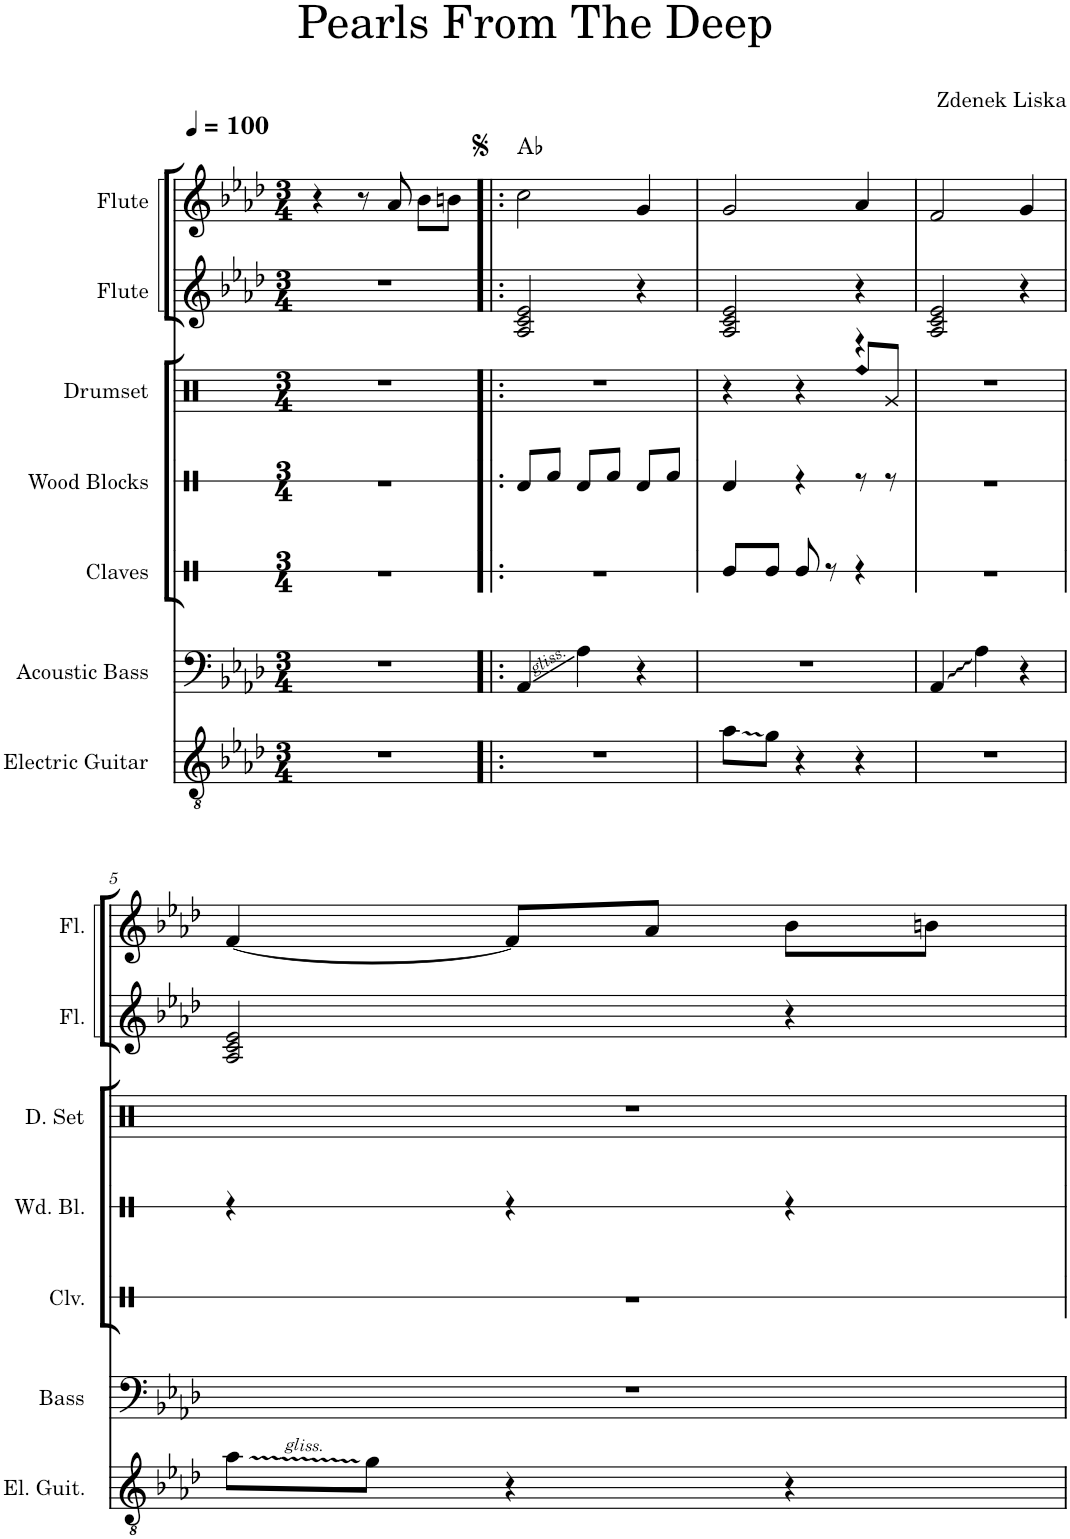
**kern	**kern	**kern	**kern	**kern	**kern	**kern	**harte
*part7	*part6	*part5	*part4	*part3	*part2	*part1	*part1
*staff7	*staff6	*staff5	*staff4	*staff3	*staff2	*staff1	*
*I"Electric Guitar	*I"Acoustic Bass	*I"Claves	*I"Wood Blocks	*I"Drumset	*I"Flute	*I"Flute	*
*I'El. Guit.	*I'Bass	*I'Clv.	*I'Wd. Bl.	*I'D. Set	*I'Fl.	*I'Fl.	*
*	*	*stria1	*stria1	*	*	*	*
*clefGv2	*clefF4	*clefX	*clefX	*clefX	*clefG2	*clefG2	*
*	*Trd7c12	*	*	*	*	*	*
*k[b-e-a-d-]	*k[b-e-a-d-]	*k[]	*k[]	*k[]	*k[b-e-a-d-]	*k[b-e-a-d-]	*
*M3/4	*M3/4	*M3/4	*M3/4	*M3/4	*M3/4	*M3/4	*
*MM100	*MM100	*MM100	*MM100	*MM100	*MM100	*MM100	*
=1	=1	=1	=1	=1	=1	=1	=1
2.r	2.r	2.r	2.r	2.r	2.r	4r	.
.	.	.	.	.	.	8r	.
.	.	.	.	.	.	8a-/	.
.	.	.	.	.	.	8b-\L	.
.	.	.	.	.	.	8bn\J	.
=2!|:	=2!|:	=2!|:	=2!|:	=2!|:	=2!|:	=2!|:	=2!|:
2.r	4AA-/	2.r	8Rd/L	2.r	2A-/ 2c/ 2e-/	2cc\	Ab:maj
.	.	.	8Rf/J	.	.	.	.
.	4A-\	.	8Rd/L	.	.	.	.
.	.	.	8Rf/J	.	.	.	.
.	4r	.	8Rd/L	.	4r	4g/	.
.	.	.	8Rf/J	.	.	.	.
=3	=3	=3	=3	=3	=3	=3	=3
*	*	*	*	*^	*	*	*
8a-\L	2.r	8Re/L	4Rd/	4r	2ryy	2A-/ 2c/ 2e-/	2g/	.
8g\J	.	8Re/J	.	.	.	.	.	.
4r	.	8Re/	4r	4r	.	.	.	.
.	.	8r	.	.	.	.	.	.
!	!	!	!	!	!LO:N:head=diamond	!	!	!
4r	.	4r	8r	4r	8Rff/L	4r	4a-/	.
.	.	.	8r	.	8Rg/J	.	.	.
*	*	*	*	*v	*v	*	*	*
=4	=4	=4	=4	=4	=4	=4	=4
2.r	4AA-/	2.r	2.r	2.r	2A-/ 2c/ 2e-/	2f/	.
.	4A-\	.	.	.	.	.	.
.	4r	.	.	.	4r	4g/	.
!!LO:LB:g=z
=5	=5	=5	=5	=5	=5	=5	=5
8a-\L	2.r	2.r	4r	2.r	2A-/ 2c/ 2e-/	[4f/	.
8g\J	.	.	.	.	.	.	.
4r	.	.	4r	.	.	8f/L]	.
.	.	.	.	.	.	8a-/J	.
4r	.	.	4r	.	4r	8b-\L	.
.	.	.	.	.	.	8bn\J	.
=	=	=	=	=	=	=	=
*-	*-	*-	*-	*-	*-	*-	*-
